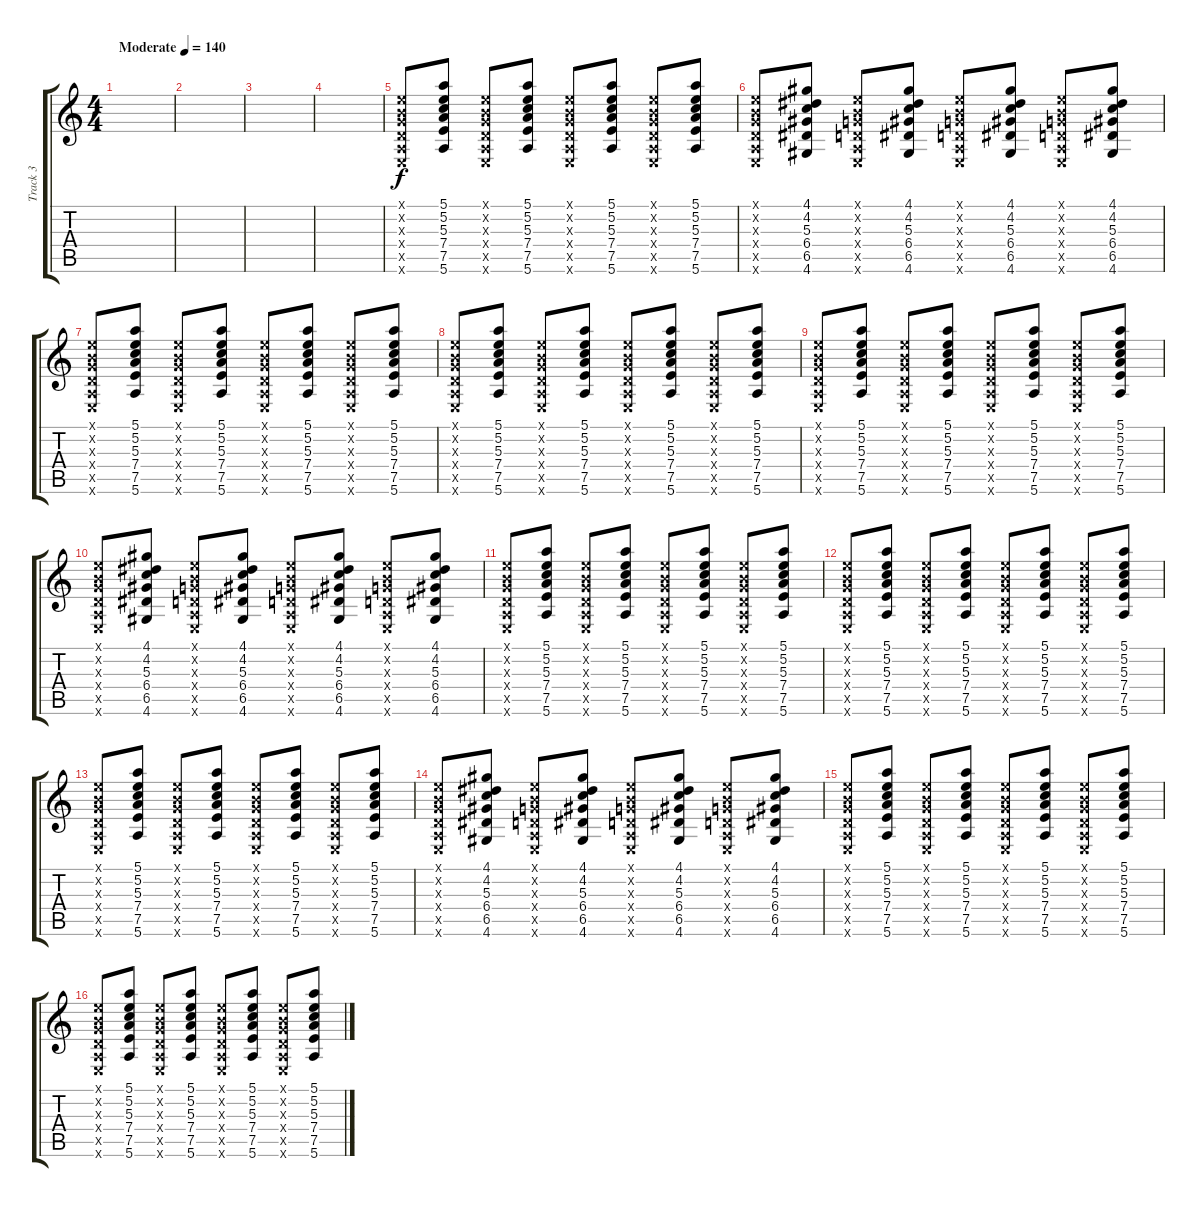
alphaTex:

\track ("Track 3" "Track 3") {instrument acousticguitarsteel}
\staff {score tabs}
\tuning (E4 B3 G3 D3 A2 E2) {hide}
\ts (4 4)
\tempo (140 "Moderate")
\clef g2
\ks c
|
|
|
|
(0.1{x} 0.2{x} 0.3{x} 0.4{x} 0.5{x} 0.6{x}).8 (5.1 5.2 5.3 7.4 7.5 5.6).8 (0.1{x} 0.2{x} 0.3{x} 0.4{x} 0.5{x} 0.6{x}).8 (5.1 5.2 5.3 7.4 7.5 5.6).8 (0.1{x} 0.2{x} 0.3{x} 0.4{x} 0.5{x} 0.6{x}).8 (5.1 5.2 5.3 7.4 7.5 5.6).8 (0.1{x} 0.2{x} 0.3{x} 0.4{x} 0.5{x} 0.6{x}).8 (5.1 5.2 5.3 7.4 7.5 5.6).8 |
(0.1{x} 0.2{x} 0.3{x} 0.4{x} 0.5{x} 0.6{x}).8 (4.1 4.2 5.3 6.4 6.5 4.6).8 (0.1{x} 0.2{x} 0.3{x} 0.4{x} 0.5{x} 0.6{x}).8 (4.1 4.2 5.3 6.4 6.5 4.6).8 (0.1{x} 0.2{x} 0.3{x} 0.4{x} 0.5{x} 0.6{x}).8 (4.1 4.2 5.3 6.4 6.5 4.6).8 (0.1{x} 0.2{x} 0.3{x} 0.4{x} 0.5{x} 0.6{x}).8 (4.1 4.2 5.3 6.4 6.5 4.6).8 |
(0.1{x} 0.2{x} 0.3{x} 0.4{x} 0.5{x} 0.6{x}).8 (5.1 5.2 5.3 7.4 7.5 5.6).8 (0.1{x} 0.2{x} 0.3{x} 0.4{x} 0.5{x} 0.6{x}).8 (5.1 5.2 5.3 7.4 7.5 5.6).8 (0.1{x} 0.2{x} 0.3{x} 0.4{x} 0.5{x} 0.6{x}).8 (5.1 5.2 5.3 7.4 7.5 5.6).8 (0.1{x} 0.2{x} 0.3{x} 0.4{x} 0.5{x} 0.6{x}).8 (5.1 5.2 5.3 7.4 7.5 5.6).8 |
(0.1{x} 0.2{x} 0.3{x} 0.4{x} 0.5{x} 0.6{x}).8 (5.1 5.2 5.3 7.4 7.5 5.6).8 (0.1{x} 0.2{x} 0.3{x} 0.4{x} 0.5{x} 0.6{x}).8 (5.1 5.2 5.3 7.4 7.5 5.6).8 (0.1{x} 0.2{x} 0.3{x} 0.4{x} 0.5{x} 0.6{x}).8 (5.1 5.2 5.3 7.4 7.5 5.6).8 (0.1{x} 0.2{x} 0.3{x} 0.4{x} 0.5{x} 0.6{x}).8 (5.1 5.2 5.3 7.4 7.5 5.6).8 |
(0.1{x} 0.2{x} 0.3{x} 0.4{x} 0.5{x} 0.6{x}).8 (5.1 5.2 5.3 7.4 7.5 5.6).8 (0.1{x} 0.2{x} 0.3{x} 0.4{x} 0.5{x} 0.6{x}).8 (5.1 5.2 5.3 7.4 7.5 5.6).8 (0.1{x} 0.2{x} 0.3{x} 0.4{x} 0.5{x} 0.6{x}).8 (5.1 5.2 5.3 7.4 7.5 5.6).8 (0.1{x} 0.2{x} 0.3{x} 0.4{x} 0.5{x} 0.6{x}).8 (5.1 5.2 5.3 7.4 7.5 5.6).8 |
(0.1{x} 0.2{x} 0.3{x} 0.4{x} 0.5{x} 0.6{x}).8 (4.1 4.2 5.3 6.4 6.5 4.6).8 (0.1{x} 0.2{x} 0.3{x} 0.4{x} 0.5{x} 0.6{x}).8 (4.1 4.2 5.3 6.4 6.5 4.6).8 (0.1{x} 0.2{x} 0.3{x} 0.4{x} 0.5{x} 0.6{x}).8 (4.1 4.2 5.3 6.4 6.5 4.6).8 (0.1{x} 0.2{x} 0.3{x} 0.4{x} 0.5{x} 0.6{x}).8 (4.1 4.2 5.3 6.4 6.5 4.6).8 |
(0.1{x} 0.2{x} 0.3{x} 0.4{x} 0.5{x} 0.6{x}).8 (5.1 5.2 5.3 7.4 7.5 5.6).8 (0.1{x} 0.2{x} 0.3{x} 0.4{x} 0.5{x} 0.6{x}).8 (5.1 5.2 5.3 7.4 7.5 5.6).8 (0.1{x} 0.2{x} 0.3{x} 0.4{x} 0.5{x} 0.6{x}).8 (5.1 5.2 5.3 7.4 7.5 5.6).8 (0.1{x} 0.2{x} 0.3{x} 0.4{x} 0.5{x} 0.6{x}).8 (5.1 5.2 5.3 7.4 7.5 5.6).8 |
(0.1{x} 0.2{x} 0.3{x} 0.4{x} 0.5{x} 0.6{x}).8 (5.1 5.2 5.3 7.4 7.5 5.6).8 (0.1{x} 0.2{x} 0.3{x} 0.4{x} 0.5{x} 0.6{x}).8 (5.1 5.2 5.3 7.4 7.5 5.6).8 (0.1{x} 0.2{x} 0.3{x} 0.4{x} 0.5{x} 0.6{x}).8 (5.1 5.2 5.3 7.4 7.5 5.6).8 (0.1{x} 0.2{x} 0.3{x} 0.4{x} 0.5{x} 0.6{x}).8 (5.1 5.2 5.3 7.4 7.5 5.6).8 |
(0.1{x} 0.2{x} 0.3{x} 0.4{x} 0.5{x} 0.6{x}).8 (5.1 5.2 5.3 7.4 7.5 5.6).8 (0.1{x} 0.2{x} 0.3{x} 0.4{x} 0.5{x} 0.6{x}).8 (5.1 5.2 5.3 7.4 7.5 5.6).8 (0.1{x} 0.2{x} 0.3{x} 0.4{x} 0.5{x} 0.6{x}).8 (5.1 5.2 5.3 7.4 7.5 5.6).8 (0.1{x} 0.2{x} 0.3{x} 0.4{x} 0.5{x} 0.6{x}).8 (5.1 5.2 5.3 7.4 7.5 5.6).8 |
(0.1{x} 0.2{x} 0.3{x} 0.4{x} 0.5{x} 0.6{x}).8 (4.1 4.2 5.3 6.4 6.5 4.6).8 (0.1{x} 0.2{x} 0.3{x} 0.4{x} 0.5{x} 0.6{x}).8 (4.1 4.2 5.3 6.4 6.5 4.6).8 (0.1{x} 0.2{x} 0.3{x} 0.4{x} 0.5{x} 0.6{x}).8 (4.1 4.2 5.3 6.4 6.5 4.6).8 (0.1{x} 0.2{x} 0.3{x} 0.4{x} 0.5{x} 0.6{x}).8 (4.1 4.2 5.3 6.4 6.5 4.6).8 |
(0.1{x} 0.2{x} 0.3{x} 0.4{x} 0.5{x} 0.6{x}).8 (5.1 5.2 5.3 7.4 7.5 5.6).8 (0.1{x} 0.2{x} 0.3{x} 0.4{x} 0.5{x} 0.6{x}).8 (5.1 5.2 5.3 7.4 7.5 5.6).8 (0.1{x} 0.2{x} 0.3{x} 0.4{x} 0.5{x} 0.6{x}).8 (5.1 5.2 5.3 7.4 7.5 5.6).8 (0.1{x} 0.2{x} 0.3{x} 0.4{x} 0.5{x} 0.6{x}).8 (5.1 5.2 5.3 7.4 7.5 5.6).8 |
(0.1{x} 0.2{x} 0.3{x} 0.4{x} 0.5{x} 0.6{x}).8 (5.1 5.2 5.3 7.4 7.5 5.6).8 (0.1{x} 0.2{x} 0.3{x} 0.4{x} 0.5{x} 0.6{x}).8 (5.1 5.2 5.3 7.4 7.5 5.6).8 (0.1{x} 0.2{x} 0.3{x} 0.4{x} 0.5{x} 0.6{x}).8 (5.1 5.2 5.3 7.4 7.5 5.6).8 (0.1{x} 0.2{x} 0.3{x} 0.4{x} 0.5{x} 0.6{x}).8 (5.1 5.2 5.3 7.4 7.5 5.6).8
